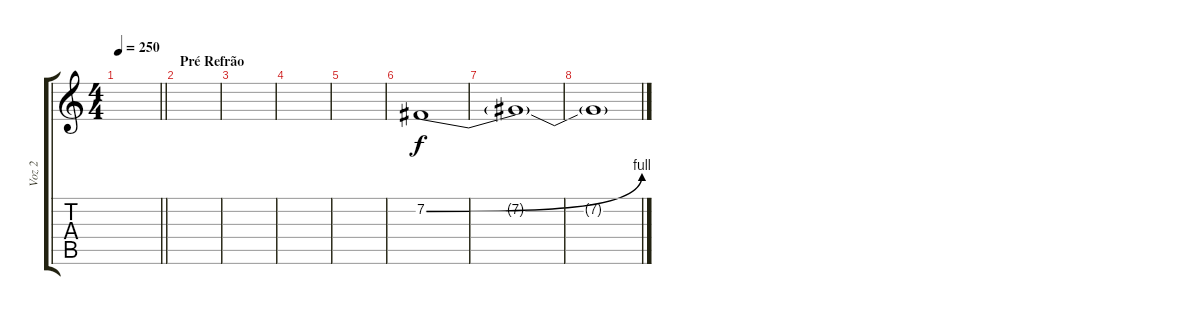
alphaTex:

\track ("Voz 2" "Voz 2") {instrument altosax}
\staff {score tabs}
\tuning (E4 B3 G3 D3 A2 E2) {hide}
\ts (4 4)
\tempo 250
\clef g2
\barLineRight lightlight
\ks c
|
\section ("" "Pré Refrão")
|
|
|
|
7.2{be (bend 0 0 60 4)}.1 |
7.2{t}.1 |
7.2{t}.1
